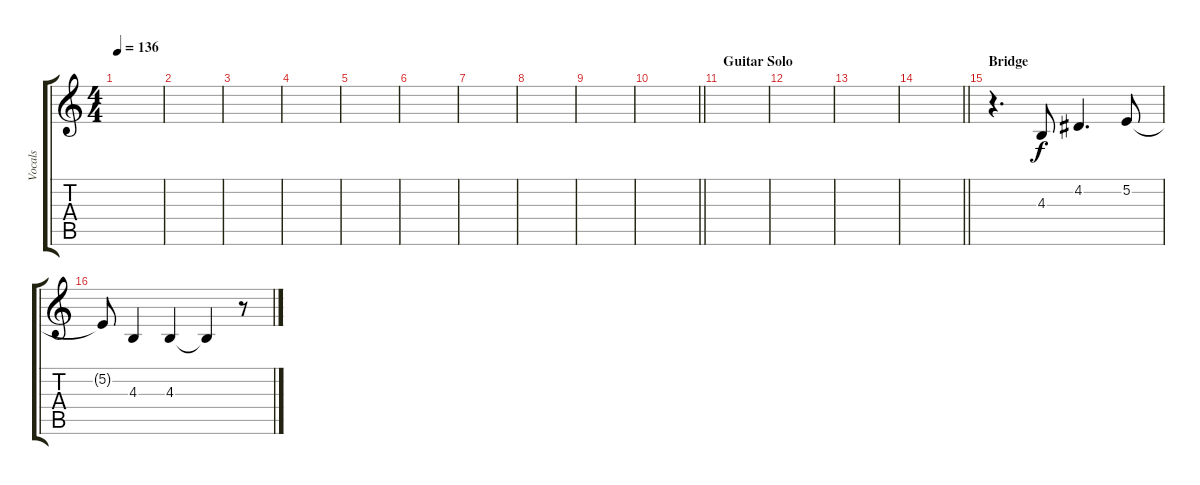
\track ("Vocals" "Vocals") {instrument tenorsax}
\staff {score tabs}
\tuning (E4 B3 G3 D3 A2 E2) {hide}
\ts (4 4)
\tempo 136
\clef g2
\ks c
|
|
|
|
|
|
|
|
|
\barLineRight lightlight
|
\section ("" "Guitar Solo")
|
|
|
\barLineRight lightlight
|
\section ("" "Bridge")
r.4{d} 4.3.8 4.2.4{d} 5.2.8 |
5.2{t}.8 4.3.4 4.3.4 4.3{t}.4 r.8
